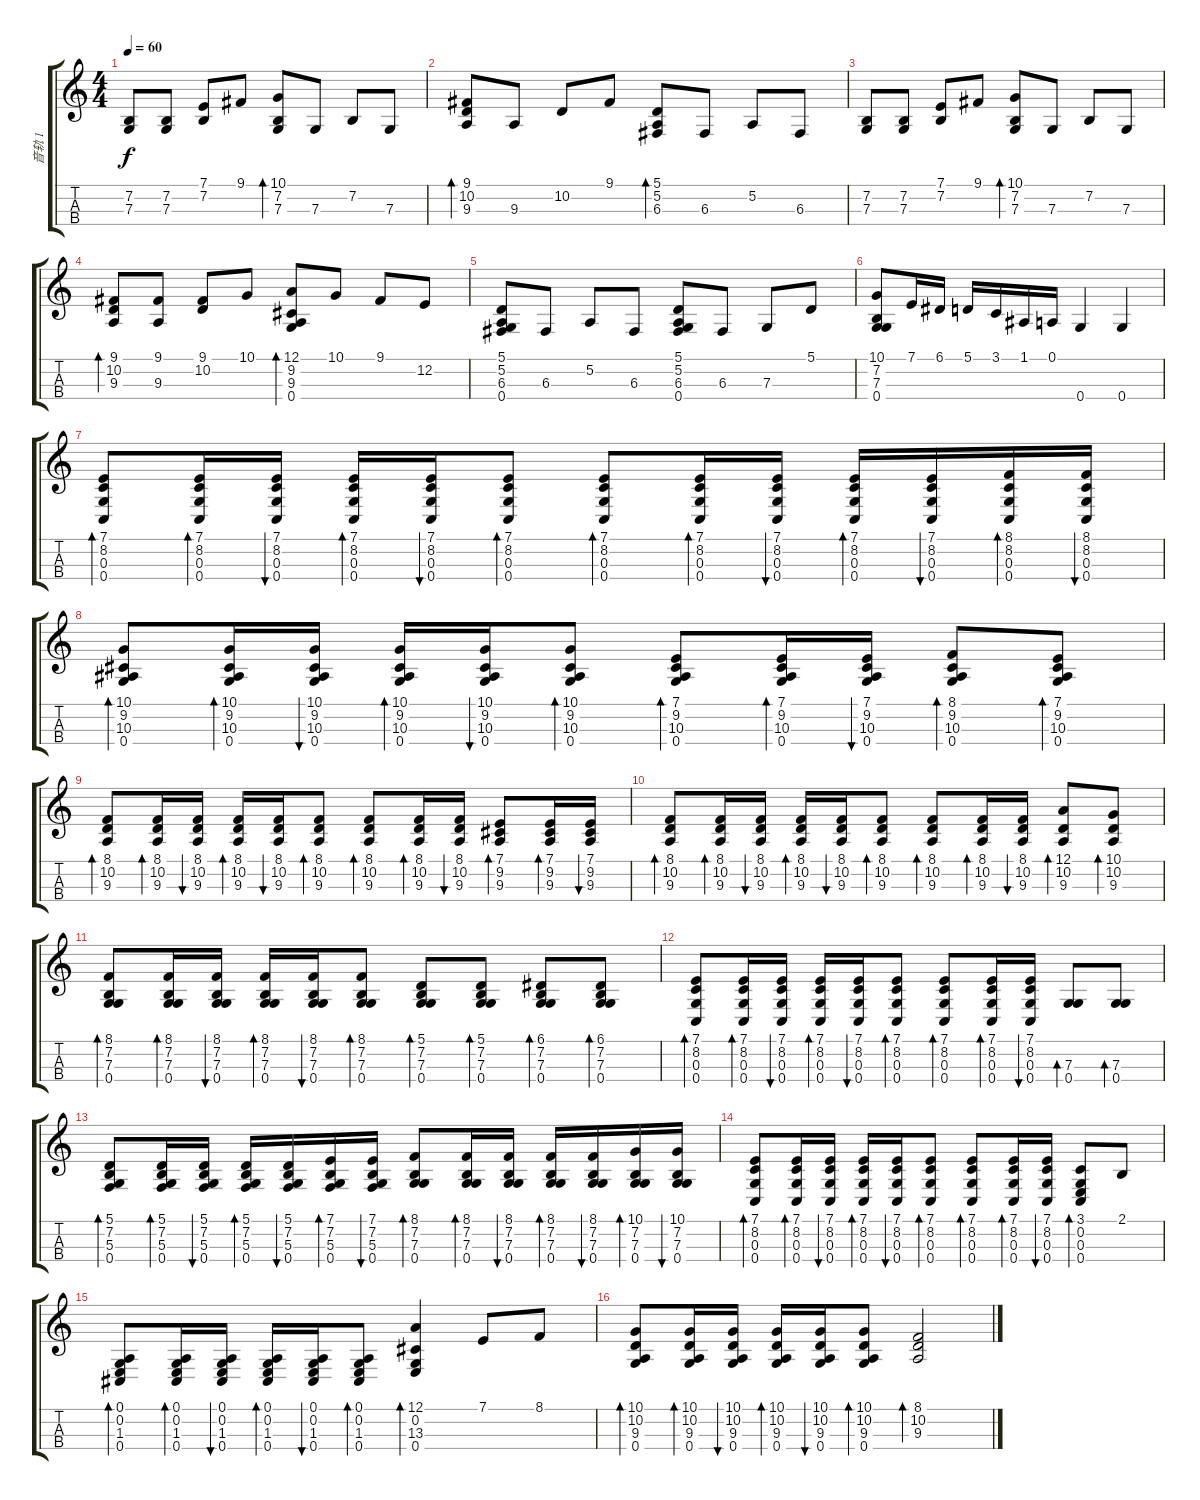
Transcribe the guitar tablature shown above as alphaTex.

\track ("音轨 1" "音轨 1") {instrument acousticguitarsteel}
\staff {score tabs}
\tuning (A2 E2 C2 G2) {hide}
\ts (4 4)
\tempo 60
\clef g2
\ks c
(7.2 7.3).8{dy f} (7.2 7.3).8 (7.1 7.2).8 9.1.8 (10.1 7.2 7.3).8{bd 60} 7.3.8 7.2.8 7.3.8 |
(9.1 10.2 9.3).8{bd 60} 9.3.8 10.2.8 9.1.8 (5.1 5.2 6.3).8{bd 60} 6.3.8 5.2.8 6.3.8 |
(7.2 7.3).8 (7.2 7.3).8 (7.1 7.2).8 9.1.8 (10.1 7.2 7.3).8{bd 60} 7.3.8 7.2.8 7.3.8 |
(9.1 10.2 9.3).8{bd 60} (9.1 9.3).8 (9.1 10.2).8 10.1.8 (12.1 9.2 9.3 0.4).8{bd 60} 10.1.8 9.1.8 12.2.8 |
(5.1 5.2 6.3 0.4).8 6.3.8 5.2.8 6.3.8 (5.1 5.2 6.3 0.4).8 6.3.8 7.3.8 5.1.8 |
(10.1 7.2 7.3 0.4).8 7.1.16 6.1.16 5.1.16 3.1.16 1.1.16 0.1.16 0.4.4 0.4.4 |
(7.1 8.2 0.3 0.4).8{bd 60} (7.1 8.2 0.3 0.4).16{bd 60} (7.1 8.2 0.3 0.4).16{bu 60} (7.1 8.2 0.3 0.4).16{bd 60} (7.1 8.2 0.3 0.4).16{bu 60} (7.1 8.2 0.3 0.4).8{bd 60} (7.1 8.2 0.3 0.4).8{bd 60} (7.1 8.2 0.3 0.4).16{bd 60} (7.1 8.2 0.3 0.4).16{bu 60} (7.1 8.2 0.3 0.4).16{bd 60} (7.1 8.2 0.3 0.4).16{bu 60} (8.1 8.2 0.3 0.4).16{bd 60} (8.1 8.2 0.3 0.4).16{bu 60} |
(10.1 9.2 10.3 0.4).8{bd 60} (10.1 9.2 10.3 0.4).16{bd 60} (10.1 9.2 10.3 0.4).16{bu 60} (10.1 9.2 10.3 0.4).16{bd 60} (10.1 9.2 10.3 0.4).16{bu 60} (10.1 9.2 10.3 0.4).8{bd 60} (7.1 9.2 10.3 0.4).8{bd 60} (7.1 9.2 10.3 0.4).16{bd 60} (7.1 9.2 10.3 0.4).16{bu 60} (8.1 9.2 10.3 0.4).8{bd 60} (7.1 9.2 10.3 0.4).8{bd 60} |
(8.1 10.2 9.3).8{bd 60} (8.1 10.2 9.3).16{bd 60} (8.1 10.2 9.3).16{bu 60} (8.1 10.2 9.3).16{bd 60} (8.1 10.2 9.3).16{bu 60} (8.1 10.2 9.3).8{bd 60} (8.1 10.2 9.3).8{bd 60} (8.1 10.2 9.3).16{bd 60} (8.1 10.2 9.3).16{bu 60} (7.1 9.2 9.3).8{bd 60} (7.1 9.2 9.3).16{bd 60} (7.1 9.2 9.3).16{bu 60} |
(8.1 10.2 9.3).8{bd 60} (8.1 10.2 9.3).16{bd 60} (8.1 10.2 9.3).16{bu 60} (8.1 10.2 9.3).16{bd 60} (8.1 10.2 9.3).16{bu 60} (8.1 10.2 9.3).8{bd 60} (8.1 10.2 9.3).8{bd 60} (8.1 10.2 9.3).16{bd 60} (8.1 10.2 9.3).16{bu 60} (12.1 10.2 9.3).8{bd 60} (10.1 10.2 9.3).8{bd 60} |
(8.1 7.2 7.3 0.4).8{bd 60} (8.1 7.2 7.3 0.4).16{bd 60} (8.1 7.2 7.3 0.4).16{bu 60} (8.1 7.2 7.3 0.4).16{bd 60} (8.1 7.2 7.3 0.4).16{bu 60} (8.1 7.2 7.3 0.4).8{bd 60} (5.1 7.2 7.3 0.4).8{bd 60} (5.1 7.2 7.3 0.4).8{bd 60} (6.1 7.2 7.3 0.4).8{bd 60} (6.1 7.2 7.3 0.4).8{bd 60} |
(7.1 8.2 0.3 0.4).8{bd 60} (7.1 8.2 0.3 0.4).16{bd 60} (7.1 8.2 0.3 0.4).16{bu 60} (7.1 8.2 0.3 0.4).16{bd 60} (7.1 8.2 0.3 0.4).16{bu 60} (7.1 8.2 0.3 0.4).8{bd 60} (7.1 8.2 0.3 0.4).8{bd 60} (7.1 8.2 0.3 0.4).16{bd 60} (7.1 8.2 0.3 0.4).16{bu 60} (7.3 0.4).8{bd 60} (7.3 0.4).8{bd 60} |
(5.1 7.2 5.3 0.4).8{bd 60} (5.1 7.2 5.3 0.4).16{bd 60} (5.1 7.2 5.3 0.4).16{bu 60} (5.1 7.2 5.3 0.4).16{bd 60} (5.1 7.2 5.3 0.4).16{bu 60} (7.1 7.2 5.3 0.4).16{bd 60} (7.1 7.2 5.3 0.4).16{bu 60} (8.1 7.2 7.3 0.4).8{bd 60} (8.1 7.2 7.3 0.4).16{bd 60} (8.1 7.2 7.3 0.4).16{bu 60} (8.1 7.2 7.3 0.4).16{bd 60} (8.1 7.2 7.3 0.4).16{bu 60} (10.1 7.2 7.3 0.4).16{bd 60} (10.1 7.2 7.3 0.4).16{bu 60} |
(7.1 8.2 0.3 0.4).8{bd 60} (7.1 8.2 0.3 0.4).16{bd 60} (7.1 8.2 0.3 0.4).16{bu 60} (7.1 8.2 0.3 0.4).16{bd 60} (7.1 8.2 0.3 0.4).16{bu 60} (7.1 8.2 0.3 0.4).8{bd 60} (7.1 8.2 0.3 0.4).8{bd 60} (7.1 8.2 0.3 0.4).16{bd 60} (7.1 8.2 0.3 0.4).16{bu 60} (3.1 0.2 0.3 0.4).8{bd 60} 2.1.8 |
(0.1 0.2 1.3 0.4).8{bd 60} (0.1 0.2 1.3 0.4).16{bd 60} (0.1 0.2 1.3 0.4).16{bu 60} (0.1 0.2 1.3 0.4).16{bd 60} (0.1 0.2 1.3 0.4).16{bu 60} (0.1 0.2 1.3 0.4).8{bd 60} (12.1 0.2 13.3 0.4).4{bd 60} 7.1.8 8.1.8 |
(10.1 10.2 9.3 0.4).8{bd 60} (10.1 10.2 9.3 0.4).16{bd 60} (10.1 10.2 9.3 0.4).16{bu 60} (10.1 10.2 9.3 0.4).16{bd 60} (10.1 10.2 9.3 0.4).16{bu 60} (10.1 10.2 9.3 0.4).8{bd 60} (8.1 10.2 9.3).2{bd 60}
